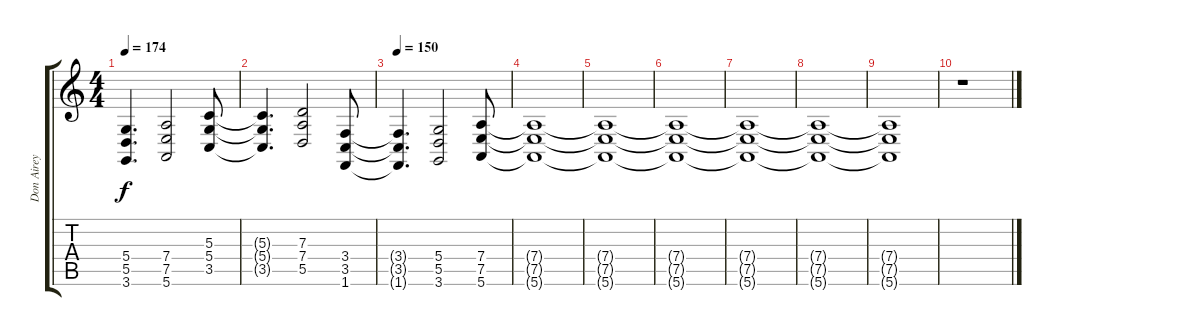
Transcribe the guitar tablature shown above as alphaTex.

\track ("Don Airey - Left Hand" "Don Airey ") {instrument drawbarorgan}
\staff {score tabs}
\tuning (E4 B3 G3 D3 A2 E2) {hide}
\ts (4 4)
\tempo 174
\clef g2
\ks c
(5.4{t} 5.5{t} 3.6{t}).4{d dy f} (7.4 7.5 5.6).2 (5.3 5.4 3.5).8 |
(5.3{t} 5.4{t} 3.5{t}).4{d} (7.3 7.4 5.5).2 (3.4 3.5 1.6).8 |
\tempo 150
(3.4{t} 3.5{t} 1.6{t}).4{d} (5.4 5.5 3.6).2 (7.4 7.5 5.6).8 |
(7.4{t} 7.5{t} 5.6{t}).1 |
(7.4{t} 7.5{t} 5.6{t}).1 |
(7.4{t} 7.5{t} 5.6{t}).1 |
(7.4{t} 7.5{t} 5.6{t}).1 |
(7.4{t} 7.5{t} 5.6{t}).1 |
(7.4{t} 7.5{t} 5.6{t}).1 |
r.1
